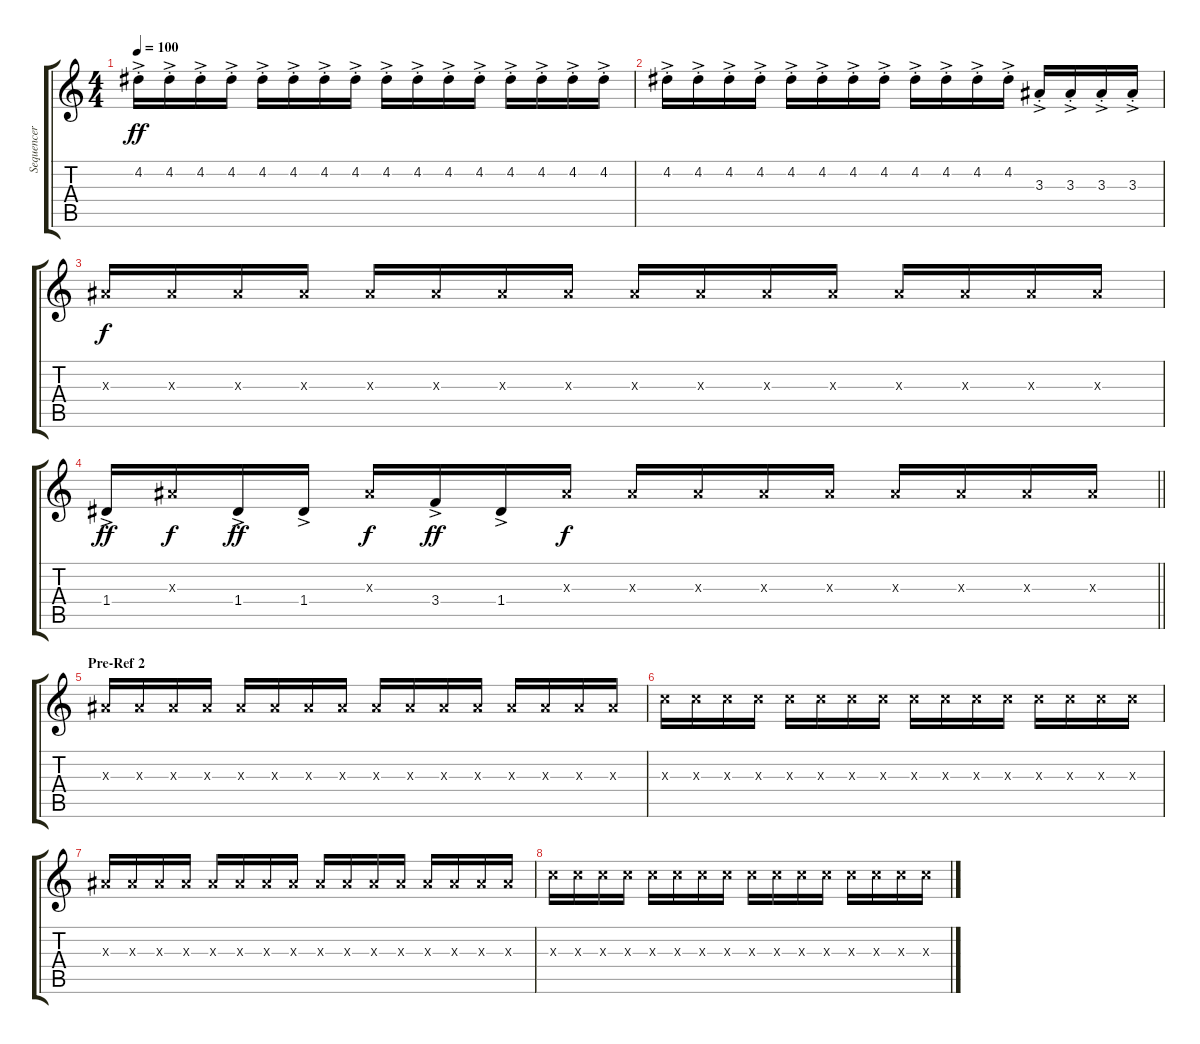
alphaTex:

\track ("Sequencer" "Sequencer") {instrument electricguitarmuted}
\staff {score tabs}
\tuning (E4 B3 G3 D3 A2 E2) {hide}
\ts (4 4)
\tempo 100
\clef g2
\ks c
4.2{ac st}.16{dy ff} 4.2{ac st}.16 4.2{ac st}.16 4.2{ac st}.16 4.2{ac st}.16 4.2{ac st}.16 4.2{ac st}.16 4.2{ac st}.16 4.2{ac st}.16 4.2{ac st}.16 4.2{ac st}.16 4.2{ac st}.16 4.2{ac st}.16 4.2{ac st}.16 4.2{ac st}.16 4.2{ac st}.16 |
4.2{ac st}.16 4.2{ac st}.16 4.2{ac st}.16 4.2{ac st}.16 4.2{ac st}.16 4.2{ac st}.16 4.2{ac st}.16 4.2{ac st}.16 4.2{ac st}.16 4.2{ac st}.16 4.2{ac st}.16 4.2{ac st}.16 3.3{ac st}.16 3.3{ac st}.16 3.3{ac st}.16 3.3{ac st}.16 |
3.3{x}.16{dy f} 3.3{x}.16 3.3{x}.16 3.3{x}.16 3.3{x}.16 3.3{x}.16 3.3{x}.16 3.3{x}.16 3.3{x}.16 3.3{x}.16 3.3{x}.16 3.3{x}.16 3.3{x}.16 3.3{x}.16 3.3{x}.16 3.3{x}.16 |
\barLineRight lightlight
1.4{ac}.16{dy ff} 3.3{x}.16{dy f} 1.4{ac}.16{dy ff} 1.4{ac}.16 3.3{x}.16{dy f} 3.4{ac}.16{dy ff} 1.4{ac}.16 3.3{x}.16{dy f} 3.3{x}.16 3.3{x}.16 3.3{x}.16 3.3{x}.16 3.3{x}.16 3.3{x}.16 3.3{x}.16 3.3{x}.16 |
\section ("" "Pre-Ref 2")
3.3{x}.16 3.3{x}.16 3.3{x}.16 3.3{x}.16 3.3{x}.16 3.3{x}.16 3.3{x}.16 3.3{x}.16 3.3{x}.16 3.3{x}.16 3.3{x}.16 3.3{x}.16 3.3{x}.16 3.3{x}.16 3.3{x}.16 3.3{x}.16 |
5.3{x}.16 5.3{x}.16 5.3{x}.16 5.3{x}.16 5.3{x}.16 5.3{x}.16 5.3{x}.16 5.3{x}.16 5.3{x}.16 5.3{x}.16 5.3{x}.16 5.3{x}.16 5.3{x}.16 5.3{x}.16 5.3{x}.16 5.3{x}.16 |
3.3{x}.16 3.3{x}.16 3.3{x}.16 3.3{x}.16 3.3{x}.16 3.3{x}.16 3.3{x}.16 3.3{x}.16 3.3{x}.16 3.3{x}.16 3.3{x}.16 3.3{x}.16 3.3{x}.16 3.3{x}.16 3.3{x}.16 3.3{x}.16 |
5.3{x}.16 5.3{x}.16 5.3{x}.16 5.3{x}.16 5.3{x}.16 5.3{x}.16 5.3{x}.16 5.3{x}.16 5.3{x}.16 5.3{x}.16 5.3{x}.16 5.3{x}.16 5.3{x}.16 5.3{x}.16 5.3{x}.16 5.3{x}.16
